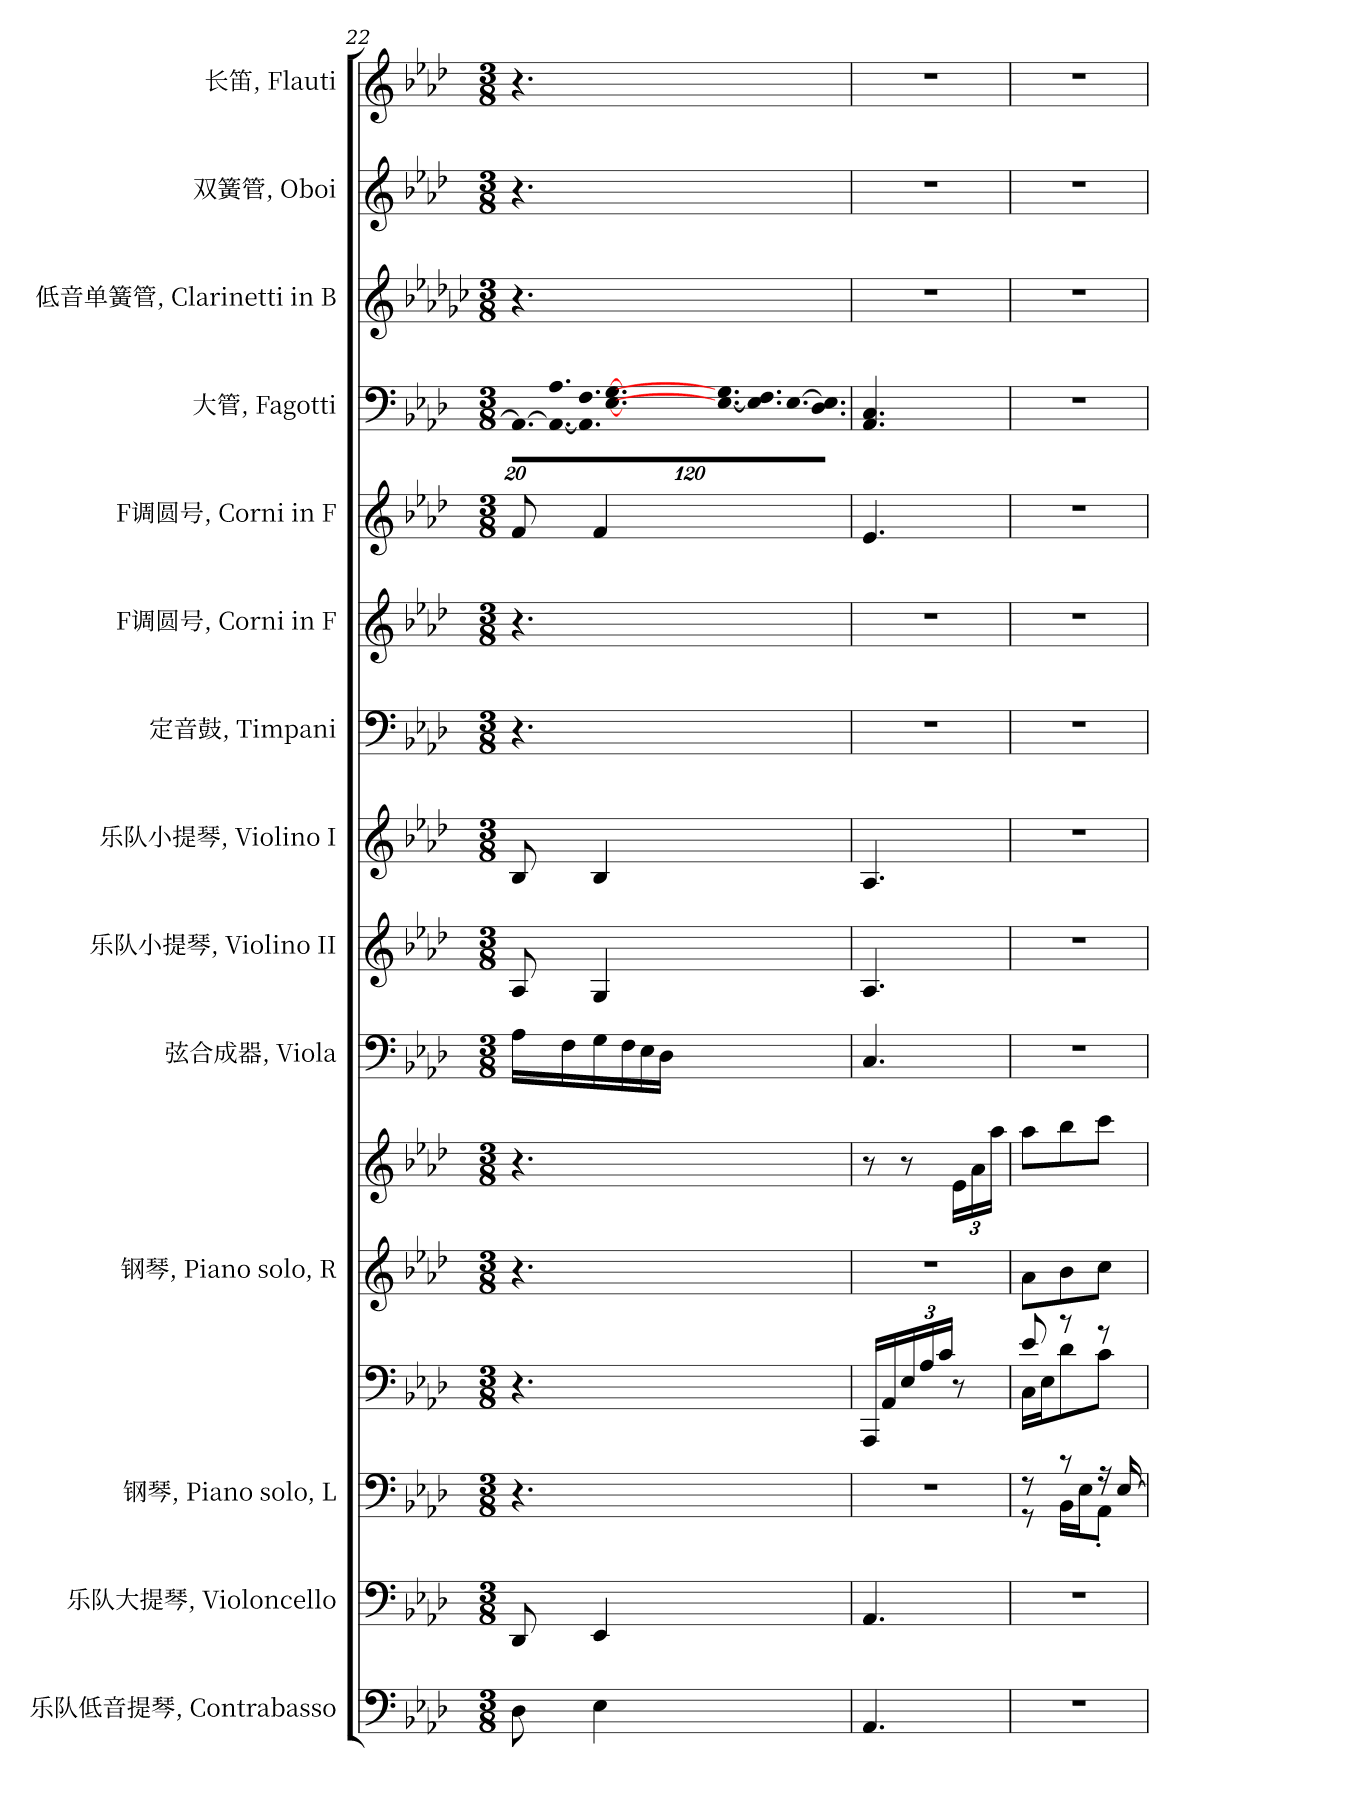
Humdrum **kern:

**kern	**kern	**kern	**kern	**kern	**kern	**kern	**kern	**kern	**kern	**kern	**kern	**kern	**kern	**kern	**kern
*part14	*part13	*part12	*part12	*part11	*part11	*part10	*part9	*part8	*part7	*part6	*part5	*part4	*part3	*part2	*part1
*staff16	*staff15	*staff14	*staff13	*staff12	*staff11	*staff10	*staff9	*staff8	*staff7	*staff6	*staff5	*staff4	*staff3	*staff2	*staff1
*I"乐队低音提琴, Contrabasso	*I"乐队大提琴, Violoncello	*I"钢琴, Piano solo, L	*	*I"钢琴, Piano solo, R	*	*I"弦合成器, Viola	*I"乐队小提琴, Violino II	*I"乐队小提琴, Violino I	*I"定音鼓, Timpani	*I"F调圆号, Corni in F	*I"F调圆号, Corni in F	*I"大管, Fagotti	*I"低音单簧管, Clarinetti in B	*I"双簧管, Oboi	*I"长笛, Flauti
*I'Cbs.	*	*I'Pno.	*	*I'Pno.	*	*	*	*	*I'Timp.	*	*	*	*	*I'Ob.	*I'Fl.
*clefF4	*clefF4	*clefF4	*clefF4	*clefG2	*clefG2	*clefF4	*clefG2	*clefG2	*clefF4	*clefG2	*clefG2	*clefF4	*clefG2	*clefG2	*clefG2
*ITrd7c12	*	*	*	*	*	*	*	*	*	*ITrd4c7	*ITrd4c7	*	*ITrd8c14	*	*
*k[b-e-a-d-]	*k[b-e-a-d-]	*k[b-e-a-d-]	*k[b-e-a-d-]	*k[b-e-a-d-]	*k[b-e-a-d-]	*k[b-e-a-d-]	*k[b-e-a-d-]	*k[b-e-a-d-]	*k[b-e-a-d-]	*k[b-e-a-d-g-]	*k[b-e-a-d-g-]	*k[b-e-a-d-]	*k[b-e-a-d-g-c-]	*k[b-e-a-d-]	*k[b-e-a-d-]
*M3/8	*M3/8	*M3/8	*M3/8	*M3/8	*M3/8	*M3/8	*M3/8	*M3/8	*M3/8	*M3/8	*M3/8	*M3/8	*M3/8	*M3/8	*M3/8
*MM25	*MM25	*MM25	*MM25	*MM25	*MM25	*MM25	*MM25	*MM25	*MM25	*MM25	*MM25	*MM25	*MM25	*MM25	*MM25
*	*	*	*	*	*	*	*	*	*	*	*	*Xbrackettup	*	*	*
=22	=22	=22	=22	=22	=22	=22	=22	=22	=22	=22	=22	=22	=22	=22	=22
!	!	!	!	!	!	!	!	!	!	!	!	!LO:N:vis=32.	!	!	!
8DD-\	8DD-/	4.r	4.r	4.r	4.r	16A-\LL	8A-/	8B-/	4.r	4.r	8B-/	640%17AA-\KLLL_	4.r	4.r	4.r
!	!	!	!	!	!	!	!	!	!	!	!	!LO:N:vis=32.	!	!	!
.	.	.	.	.	.	.	.	.	.	.	.	1920%103AA-\_ 1920%103A-\	.	.	.
.	.	.	.	.	.	16F\	.	.	.	.	.	.	.	.	.
!	!	!	!	!	!	!	!	!	!	!	!	!LO:N:vis=32.	!	!	!
.	.	.	.	.	.	.	.	.	.	.	.	1920%103AA-\] 1920%103F\	.	.	.
4EE-\	4EE-/	.	.	.	.	16G\	4G/	4B-/	.	.	4B-/	.	.	.	.
!	!	!	!	!	!	!	!	!	!	!	!	!LO:N:vis=32.	!	!	!
.	.	.	.	.	.	.	.	.	.	.	.	[640%17E-\ [640%17G\K	.	.	.
.	.	.	.	.	.	.	.	.	.	.	.	1920ryy	.	.	.
!	!	!	!	!	!	!	!	!	!	!	!	!LO:N:vis=32.	!	!	!
.	.	.	.	.	.	.	.	.	.	.	.	1920%103E-\_ 1920%103G\]	.	.	.
.	.	.	.	.	.	16F\	.	.	.	.	.	.	.	.	.
!	!	!	!	!	!	!	!	!	!	!	!	!LO:N:vis=32.	!	!	!
.	.	.	.	.	.	.	.	.	.	.	.	1920%103E-\] 1920%103F\	.	.	.
.	.	.	.	.	.	16E-\	.	.	.	.	.	.	.	.	.
!	!	!	!	!	!	!	!	!	!	!	!	!LO:N:vis=32.	!	!	!
.	.	.	.	.	.	.	.	.	.	.	.	[1920%103E-\	.	.	.
.	.	.	.	.	.	16D-\JJ	.	.	.	.	.	.	.	.	.
!	!	!	!	!	!	!	!	!	!	!	!	!LO:N:vis=32.	!	!	!
.	.	.	.	.	.	.	.	.	.	.	.	1920%103D-\ 1920%103E-\]JJJ	.	.	.
1920ryy	1920ryy	1920ryy	1920ryy	1920ryy	1920ryy	1920ryy	1920ryy	1920ryy	1920ryy	1920ryy	1920ryy	.	1920ryy	1920ryy	1920ryy
=23	=23	=23	=23	=23	=23	=23	=23	=23	=23	=23	=23	=23	=23	=23	=23
*	*	*	*	*	*	*	*	*	*	*	*	*	*	*	*MM17
4.AAA-/	4.AA-/	4.r	16AAA-/LL	4.r	8r	4.C/	4.A-/	4.A-/	4.r	4.r	4.A-/	4.AA-/ 4.C/	4.r	4.r	4.r
.	.	.	16AA-/	.	.	.	.	.	.	.	.	.	.	.	.
*	*	*	*Xbrackettup	*	*	*	*	*	*	*	*	*	*	*	*
.	.	.	24E-/	.	8r	.	.	.	.	.	.	.	.	.	.
.	.	.	24A-/	.	.	.	.	.	.	.	.	.	.	.	.
.	.	.	24c/JJ	.	.	.	.	.	.	.	.	.	.	.	.
*	*	*	*	*	*Xbrackettup	*	*	*	*	*	*	*	*	*	*
.	.	.	8r	.	24e-\LL	.	.	.	.	.	.	.	.	.	.
.	.	.	.	.	24a-\	.	.	.	.	.	.	.	.	.	.
.	.	.	.	.	24aa-\JJ	.	.	.	.	.	.	.	.	.	.
!!LO:PB:g=z
=24	=24	=24	=24	=24	=24	=24	=24	=24	=24	=24	=24	=24	=24	=24	=24
*	*	*	*	*	*	*	*	*	*	*	*	*	*	*	*MM21
*	*	*^	*^	*	*	*	*	*	*	*	*	*	*	*	*
4.r	4.r	8r	8r	8e-/	16C\LL	8a-\L	8aa-\L	4.r	4.r	4.r	4.r	4.r	4.r	4.r	4.r	4.r	4.r
.	.	.	.	.	16E-\J	.	.	.	.	.	.	.	.	.	.	.	.
.	.	8r	16BB-\LL	8r	8d-\	8b-\	8bb-\	.	.	.	.	.	.	.	.	.	.
.	.	.	16E-\J	.	.	.	.	.	.	.	.	.	.	.	.	.	.
.	.	16r	8AA-'\J	8r	8c\J	8cc\J	8ccc\J	.	.	.	.	.	.	.	.	.	.
.	.	[16E-/	.	.	.	.	.	.	.	.	.	.	.	.	.	.	.
*	*	*v	*v	*	*	*	*	*	*	*	*	*	*	*	*	*	*
*	*	*	*v	*v	*	*	*	*	*	*	*	*	*	*	*	*
=	=	=	=	=	=	=	=	=	=	=	=	=	=	=	=
*-	*-	*-	*-	*-	*-	*-	*-	*-	*-	*-	*-	*-	*-	*-	*-
